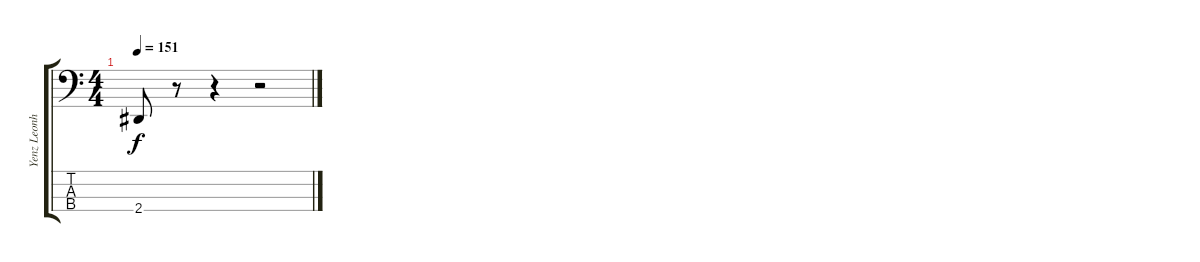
\track ("Yenz Leonhardt" "Yenz Leonh") {instrument electricbasspick}
\staff {score tabs}
\tuning (E2 B1 Gb1 Db1) {hide}
\ts (4 4)
\tempo 151
\clef f4
\ks c
2.4.8{dy f} r.8 r.4 r.2
